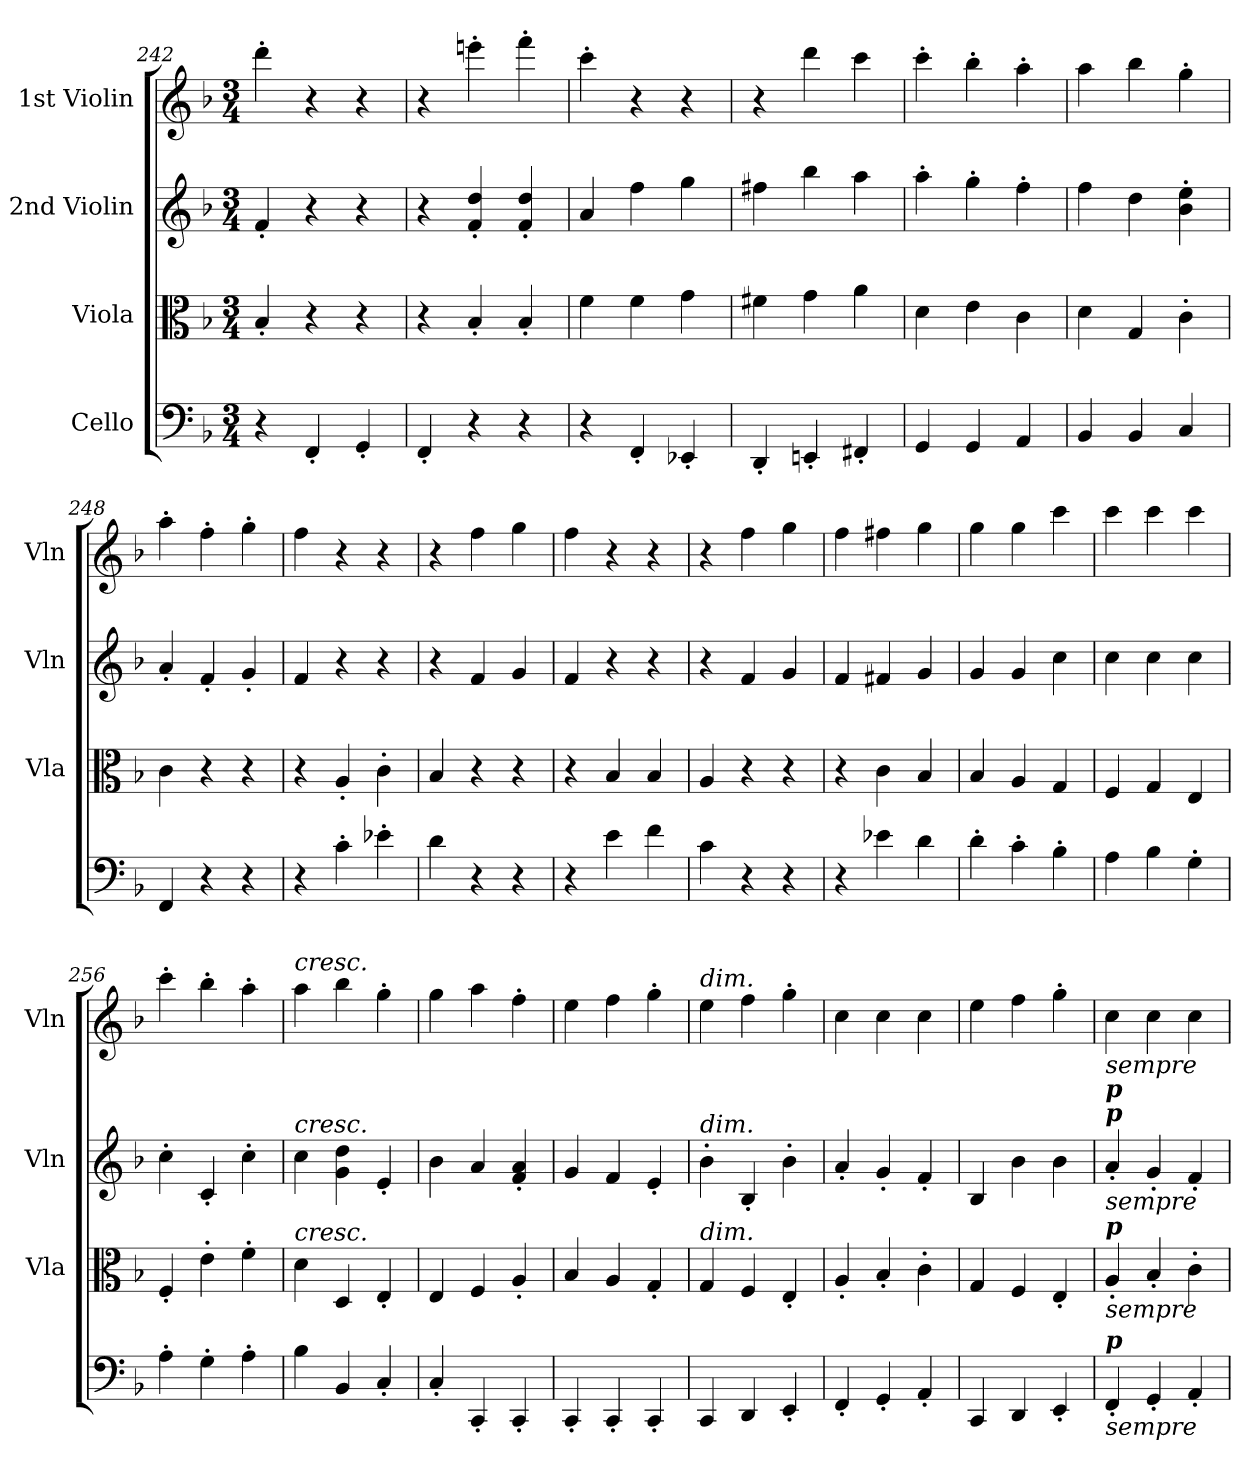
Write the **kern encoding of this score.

**kern	**kern	**kern	**kern
*part4	*part3	*part2	*part1
*staff4	*staff3	*staff2	*staff1
*I"Cello	*I"Viola	*I"2nd Violin	*I"1st Violin
*	*I'Vla	*I'Vln	*I'Vln
*clefF4	*clefC3	*clefG2	*clefG2
*k[b-]	*k[b-]	*k[b-]	*k[b-]
*F:	*F:	*F:	*F:
*M3/4	*M3/4	*M3/4	*M3/4
=242	=242	=242	=242
4r	4B-'/	4f'/	4ddd'\
4FF'/	4r	4r	4r
4GG'/	4r	4r	4r
=243	=243	=243	=243
4FF'/	4r	4r	4r
4r	4B-'/	4f/' 4dd/'	4eeen'\
4r	4B-'/	4f/' 4dd/'	4fff'\
=244	=244	=244	=244
4r	4f\	4a/	4ccc'\
4FF'/	4f\	4ff\	4r
4EE-X'/	4g\	4gg\	4r
=245	=245	=245	=245
4DD'/	4f#X\	4ff#X\	4r
4EEn'/	4g\	4bb-\	4ddd\
4FF#X'/	4a\	4aa\	4ccc\
!!LO:LB:g=z
=246	=246	=246	=246
4GG/	4d\	4aa'\	4ccc'\
4GG/	4e\	4gg'\	4bb-'\
4AA/	4c\	4ff'\	4aa'\
=247	=247	=247	=247
4BB-/	4d\	4ff\	4aa\
4BB-/	4G/	4dd\	4bb-\
4C/	4c'\	4b-\' 4ee\'	4gg'\
=248	=248	=248	=248
4FF/	4c\	4a'/	4aa'\
4r	4r	4f'/	4ff'\
4r	4r	4g'/	4gg'\
=249	=249	=249	=249
4r	4r	4f/	4ff\
4c'\	4A'/	4r	4r
4e-X'\	4c'\	4r	4r
=250	=250	=250	=250
4d\	4B-/	4r	4r
4r	4r	4f/	4ff\
4r	4r	4g/	4gg\
=251	=251	=251	=251
4r	4r	4f/	4ff\
4e\	4B-/	4r	4r
4f\	4B-/	4r	4r
!!LO:PB:g=z
=252	=252	=252	=252
4c\	4A/	4r	4r
4r	4r	4f/	4ff\
4r	4r	4g/	4gg\
=253	=253	=253	=253
4r	4r	4f/	4ff\
4e-X\	4c\	4f#X/	4ff#X\
4d\	4B-/	4g/	4gg\
=254	=254	=254	=254
4d'\	4B-/	4g/	4gg\
4c'\	4A/	4g/	4gg\
4B-'\	4G/	4cc\	4ccc\
=255	=255	=255	=255
4A\	4F/	4cc\	4ccc\
4B-\	4G/	4cc\	4ccc\
4G'\	4E/	4cc\	4ccc\
=256	=256	=256	=256
4A'\	4F'/	4cc'\	4ccc'\
4G'\	4e'\	4c'/	4bb-'\
4A'\	4f'\	4cc'\	4aa'\
=257	=257	=257	=257
!	!	!	!LO:TX:a:i:t=cresc.
!	!	!LO:TX:a:i:t=cresc.	!
!	!LO:TX:a:i:t=cresc.	!	!
4B-\	4d\	4cc\	4aa\
4BB-/	4D/	4g\ 4dd\	4bb-\
4C'/	4E'/	4e'/	4gg'\
!!LO:PB:g=z
=258	=258	=258	=258
4C'/	4E/	4b-\	4gg\
4CC'/	4F/	4a/	4aa\
4CC'/	4A'/	4f/' 4a/'	4ff'\
=259	=259	=259	=259
4CC'/	4B-/	4g/	4ee\
4CC'/	4A/	4f/	4ff\
4CC'/	4G'/	4e'/	4gg'\
=260	=260	=260	=260
!	!	!	!LO:TX:a:i:t=dim.
!	!	!LO:TX:a:i:t=dim.	!
!	!LO:TX:a:i:t=dim.	!	!
4CC/	4G/	4b-'\	4ee\
4DD/	4F/	4B-'/	4ff\
4EE'/	4E'/	4b-'\	4gg'\
=261	=261	=261	=261
4FF'/	4A'/	4a'/	4cc\
4GG'/	4B-'/	4g'/	4cc\
4AA'/	4c'\	4f'/	4cc\
=262	=262	=262	=262
4CC/	4G/	4B-/	4ee\
4DD/	4F/	4b-\	4ff\
4EE'/	4E'/	4b-\	4gg'\
=263	=263	=263	=263
!	!	!LO:TX:a:Bi:t=p	!
!	!	!LO:TX:a:Bi:t=p	!
!	!	!LO:TX:a:i:t=sempre	!
!	!	!LO:TX:b:i:t=sempre	!
!	!LO:TX:a:Bi:t=p	!	!
!	!LO:TX:b:i:t=sempre	!	!
!LO:TX:a:Bi:t=p	!	!	!
!LO:TX:b:i:t=sempre	!	!	!
4FF'/	4A'/	4a'/	4cc\
4GG'/	4B-'/	4g'/	4cc\
4AA'/	4c'\	4f'/	4cc\
=	=	=	=
*-	*-	*-	*-
